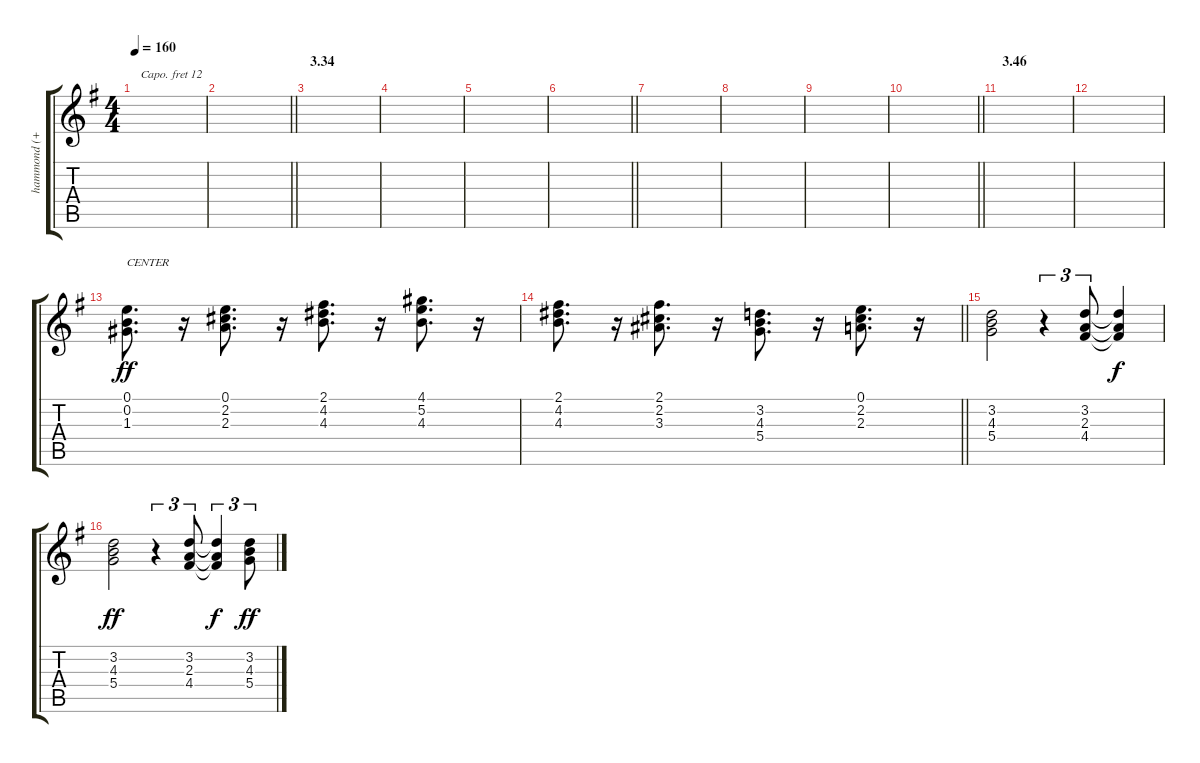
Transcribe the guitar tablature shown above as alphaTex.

\track ("hammond (+12)" "hammond (+") {instrument drawbarorgan}
\staff {score tabs}
\capo 12
\tuning (E4 B3 G3 D3 A2 E2) {hide}
\ts (4 4)
\tempo 160
\clef g2
\ks g
|
\barLineRight lightlight
|
\section ("" "3.34")
|
|
|
\barLineRight lightlight
|
|
|
|
\barLineRight lightlight
|
\section ("" "3.46")
|
|
(0.1 0.2 1.3).8{d txt "CENTER" dy ff balance 8} r.16 (0.1 2.2 2.3).8{d} r.16 (2.1 4.2 4.3).8{d} r.16 (4.1 5.2 4.3).8{d} r.16 |
\barLineRight lightlight
(2.1 4.2 4.3).8{d} r.16 (2.1 2.2 3.3).8{d} r.16 (3.2 4.3 5.4).8{d} r.16 (0.1 2.2 2.3).8{d} r.16 |
(3.2 4.3 5.4).2 r.4{tu (3 2)} (3.2 2.3 4.4).8{tu (3 2)} (3.2{t} 2.3{t} 4.4{t}).4{dy f} |
(3.2 4.3 5.4).2{dy ff} r.4{tu (3 2)} (3.2 2.3 4.4).8{tu (3 2)} (3.2{t} 2.3{t} 4.4{t}).4{tu (3 2) dy f} (3.2 4.3 5.4).8{tu (3 2) dy ff}
